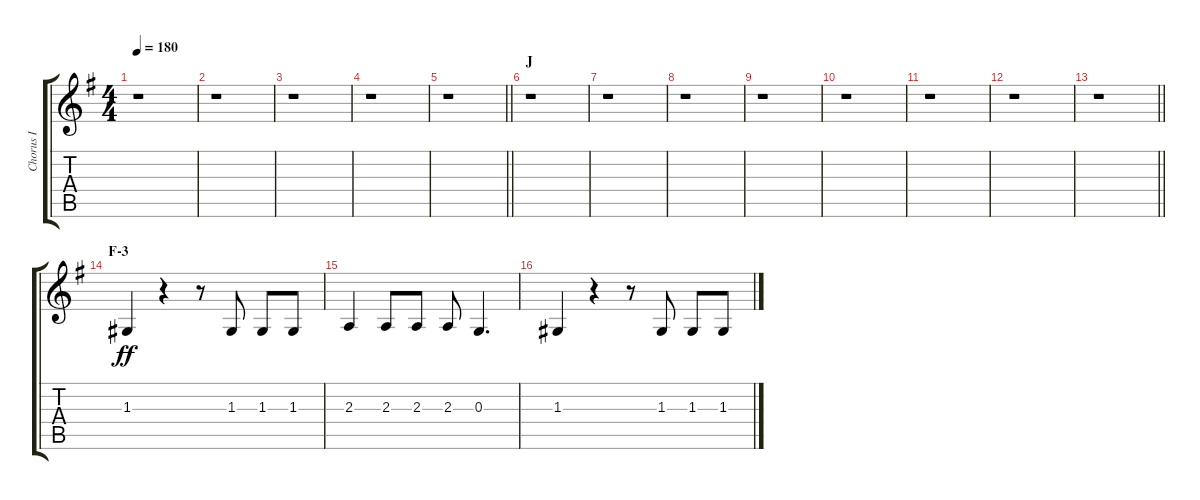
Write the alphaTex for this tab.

\track ("Chorus I" "Chorus I") {instrument voiceoohs}
\staff {score tabs}
\tuning (E4 B3 G3 D3 A2 E2) {hide}
\ts (4 4)
\tempo 180
\clef g2
\ks g
r.1{dy ff} |
r.1 |
r.1 |
r.1 |
\barLineRight lightlight
r.1 |
\section ("" "J")
r.1 |
r.1 |
r.1 |
r.1 |
r.1 |
r.1 |
r.1 |
\barLineRight lightlight
r.1 |
\section ("" "F-3")
1.3.4 r.4 r.8 1.3.8 1.3.8 1.3.8 |
2.3.4 2.3.8 2.3.8 2.3.8 0.3.4{d} |
1.3.4 r.4 r.8 1.3.8 1.3.8 1.3.8
